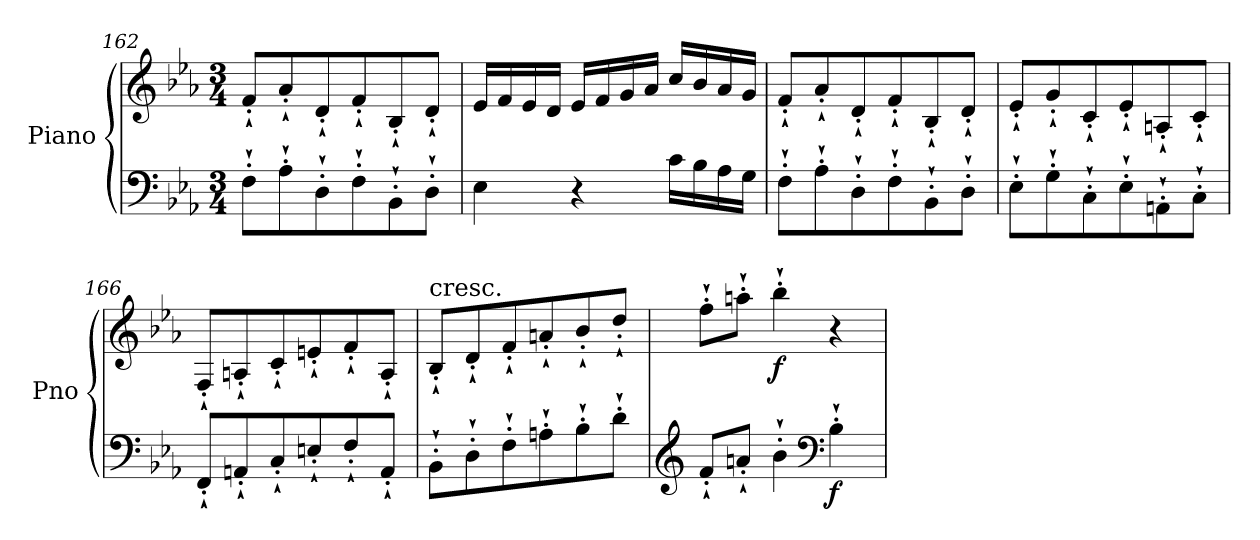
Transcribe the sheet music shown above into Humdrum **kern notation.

**kern	**kern	**dynam
*part1	*part1	*part1
*staff2	*staff1	*staff1/2
*I"Piano	*	*
*I'Pno	*	*
*clefF4	*clefG2	*
*k[b-e-a-]	*k[b-e-a-]	*
*E-:	*E-:	*
*M3/4	*M3/4	*
=162	=162	=162
8F'`\L	8f'`/L	.
8A-'`\	8a-'`/	.
8D'`\	8d'`/	.
8F'`\	8f'`/	.
8BB-'`\	8B-'`/	.
8D'`\J	8d'`/J	.
!!LO:LB:g=z
=163	=163	=163
4E-\	16e-/LL	.
.	16f/	.
.	16e-/	.
.	16d/JJ	.
4r	16e-/LL	.
.	16f/	.
.	16g/	.
.	16a-/JJ	.
16c\LL	16cc/LL	.
16B-\	16b-/	.
16A-\	16a-/	.
16G\JJ	16g/JJ	.
=164	=164	=164
8F'`\L	8f'`/L	.
8A-'`\	8a-'`/	.
8D'`\	8d'`/	.
8F'`\	8f'`/	.
8BB-'`\	8B-'`/	.
8D'`\J	8d'`/J	.
=165	=165	=165
8E-'`\L	8e-'`/L	.
8G'`\	8g'`/	.
8C'`\	8c'`/	.
8E-'`\	8e-'`/	.
8AAn'`\	8An'`/	.
8C'`\J	8c'`/J	.
=166	=166	=166
8FF'`/L	8F'`/L	.
8AAn'`/	8An'`/	.
8C'`/	8c'`/	.
8En'`/	8en'`/	.
8F'`/	8f'`/	.
8AA'`/J	8A'`/J	.
=167	=167	=167
!	!LO:TX:a:t=cresc.	!
8BB-'`\L	8B-'`/L	.
8D'`\	8d'`/	.
8F'`\	8f'`/	.
8An'`\	8an'`/	.
8B-'`\	8b-'`/	.
8d'`\J	8dd'`/J	.
!!LO:PB:g=z
=168	=168	=168
*clefG2	*	*
8f'`/L	8ff'`\L	.
8an'`/J	8aan'`\J	.
!	!	!LO:DY:b
4b-'`\	4bb-'`\	f
*clefF4	*	*
!	!	!LO:DY:b=2
4B-'`\	4r	f
=	=	=
*-	*-	*-
